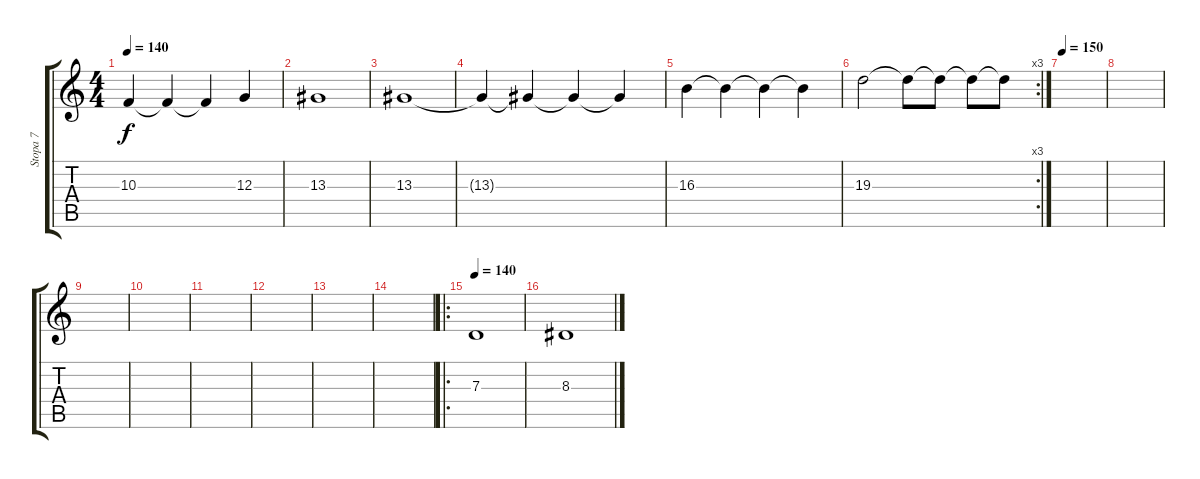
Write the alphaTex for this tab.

\track ("Stopa 7" "Stopa 7") {instrument stringensemble1}
\staff {score tabs}
\tuning (E4 B3 G3 D3 A2 E2) {hide}
\ts (4 4)
\tempo 140
\clef g2
\ks c
10.3.4{dy f} 10.3{t}.4 10.3{t}.4 12.3.4 |
13.3.1 |
13.3.1 |
13.3{t}.4 13.3{t}.4 13.3{t}.4 13.3{t}.4 |
16.3.4 16.3{t}.4 16.3{t}.4 16.3{t}.4 |
\rc 3
19.3.2 19.3{t}.8 19.3{t}.8 19.3{t}.8 19.3{t}.8 |
\tempo 150
|
|
|
|
|
|
|
|
\ro
\tempo 140
7.3.1 |
8.3.1
